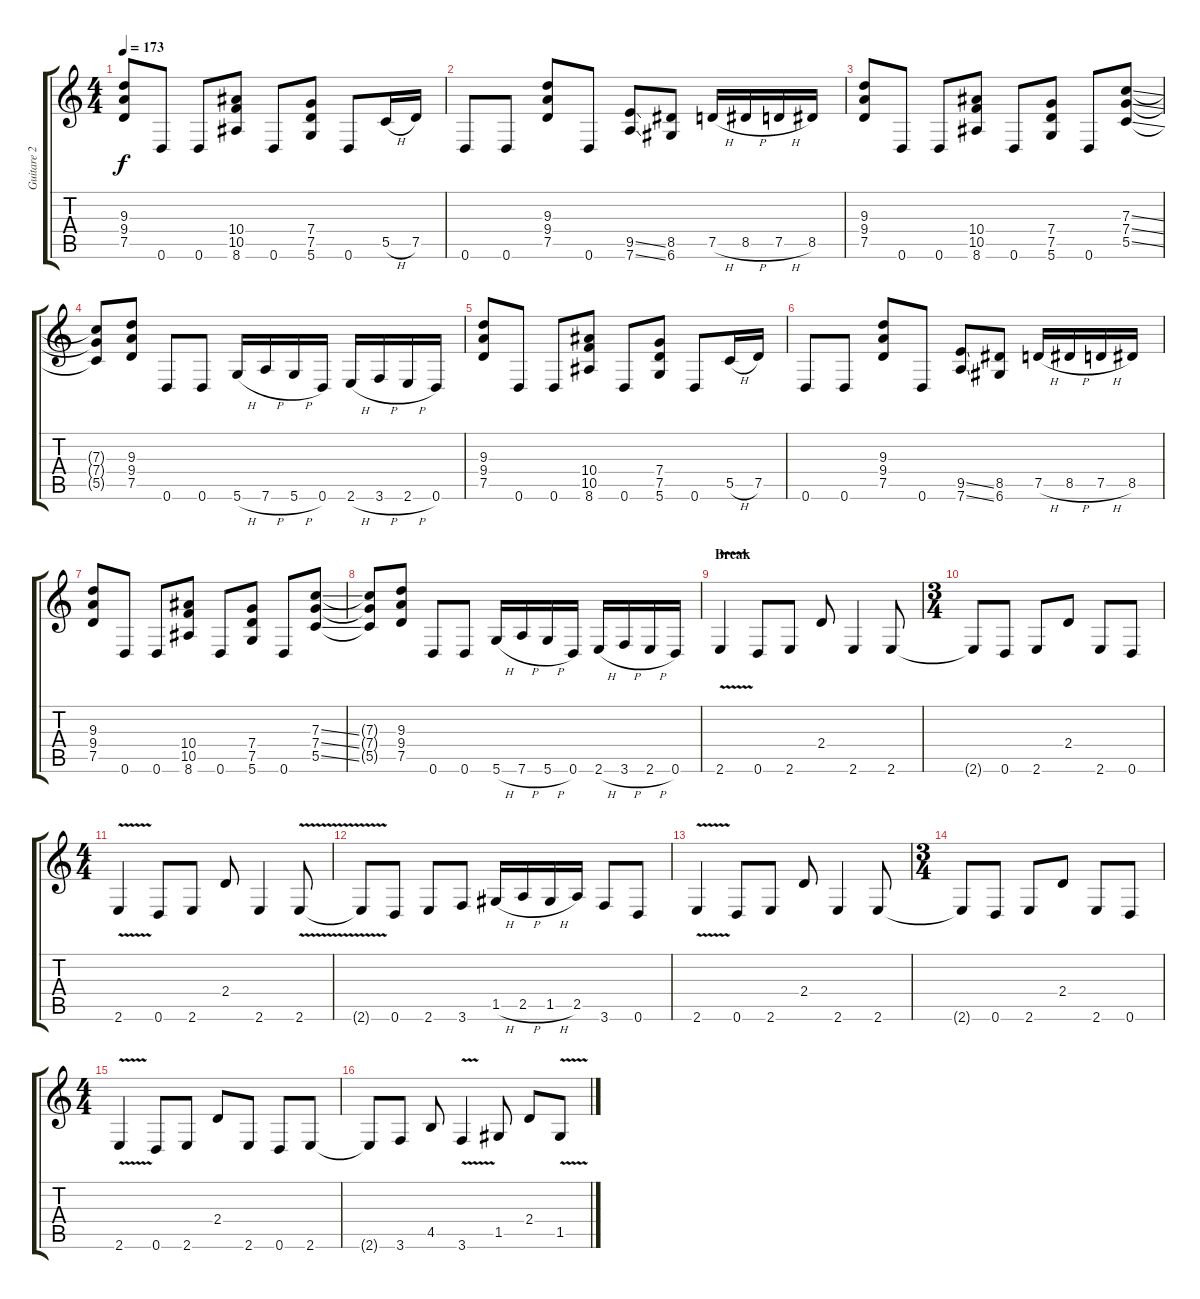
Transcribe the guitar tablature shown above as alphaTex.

\track ("Guitare 2" "Guitare 2") {instrument distortionguitar}
\staff {score tabs}
\tuning (D4 A3 F3 C3 G2 D2) {hide}
\ts (4 4)
\tempo 173
\clef g2
\ks c
(9.3 9.4 7.5).8{dy f} 0.6.8 0.6.8 (10.4 10.5 8.6).8 0.6.8 (7.4 7.5 5.6).8 0.6.8 5.5{h}.16 7.5.16 |
0.6.8 0.6.8 (9.3 9.4 7.5).8 0.6.8 (9.5{ss} 7.6{ss}).8 (8.5 6.6).8 7.5{h}.16 8.5{h}.16 7.5{h}.16 8.5.16 |
(9.3 9.4 7.5).8 0.6.8 0.6.8 (10.4 10.5 8.6).8 0.6.8 (7.4 7.5 5.6).8 0.6.8 (7.3{ss} 7.4{ss} 5.5{ss}).8 |
(7.3{t} 7.4{t} 5.5{t}).8 (9.3 9.4 7.5).8 0.6.8 0.6.8 5.6{h}.16 7.6{h}.16 5.6{h}.16 0.6.16 2.6{h}.16 3.6{h}.16 2.6{h}.16 0.6.16 |
(9.3 9.4 7.5).8 0.6.8 0.6.8 (10.4 10.5 8.6).8 0.6.8 (7.4 7.5 5.6).8 0.6.8 5.5{h}.16 7.5.16 |
0.6.8 0.6.8 (9.3 9.4 7.5).8 0.6.8 (9.5{ss} 7.6{ss}).8 (8.5 6.6).8 7.5{h}.16 8.5{h}.16 7.5{h}.16 8.5.16 |
(9.3 9.4 7.5).8 0.6.8 0.6.8 (10.4 10.5 8.6).8 0.6.8 (7.4 7.5 5.6).8 0.6.8 (7.3{ss} 7.4{ss} 5.5{ss}).8 |
(7.3{t} 7.4{t} 5.5{t}).8 (9.3 9.4 7.5).8 0.6.8 0.6.8 5.6{h}.16 7.6{h}.16 5.6{h}.16 0.6.16 2.6{h}.16 3.6{h}.16 2.6{h}.16 0.6.16 |
\section ("" "Break")
2.6{v}.4 0.6.8 2.6.8 2.4.8 2.6.4 2.6.8 |
\ts (3 4)
2.6{t}.8 0.6.8 2.6.8 2.4.8 2.6.8 0.6.8 |
\ts (4 4)
2.6{v}.4 0.6.8 2.6.8 2.4.8 2.6.4 2.6{v}.8 |
2.6{t}.8 0.6.8 2.6.8 3.6.8 1.5{h}.16 2.5{h}.16 1.5{h}.16 2.5.16 3.6.8 0.6.8 |
2.6{v}.4 0.6.8 2.6.8 2.4.8 2.6.4 2.6.8 |
\ts (3 4)
2.6{t}.8 0.6.8 2.6.8 2.4.8 2.6.8 0.6.8 |
\ts (4 4)
2.6{v}.4 0.6.8 2.6.8 2.4.8 2.6.8 0.6.8 2.6.8 |
2.6{t}.8 3.6.8 4.5.8 3.6{v}.4 1.5.8 2.4.8 1.5{v}.8
